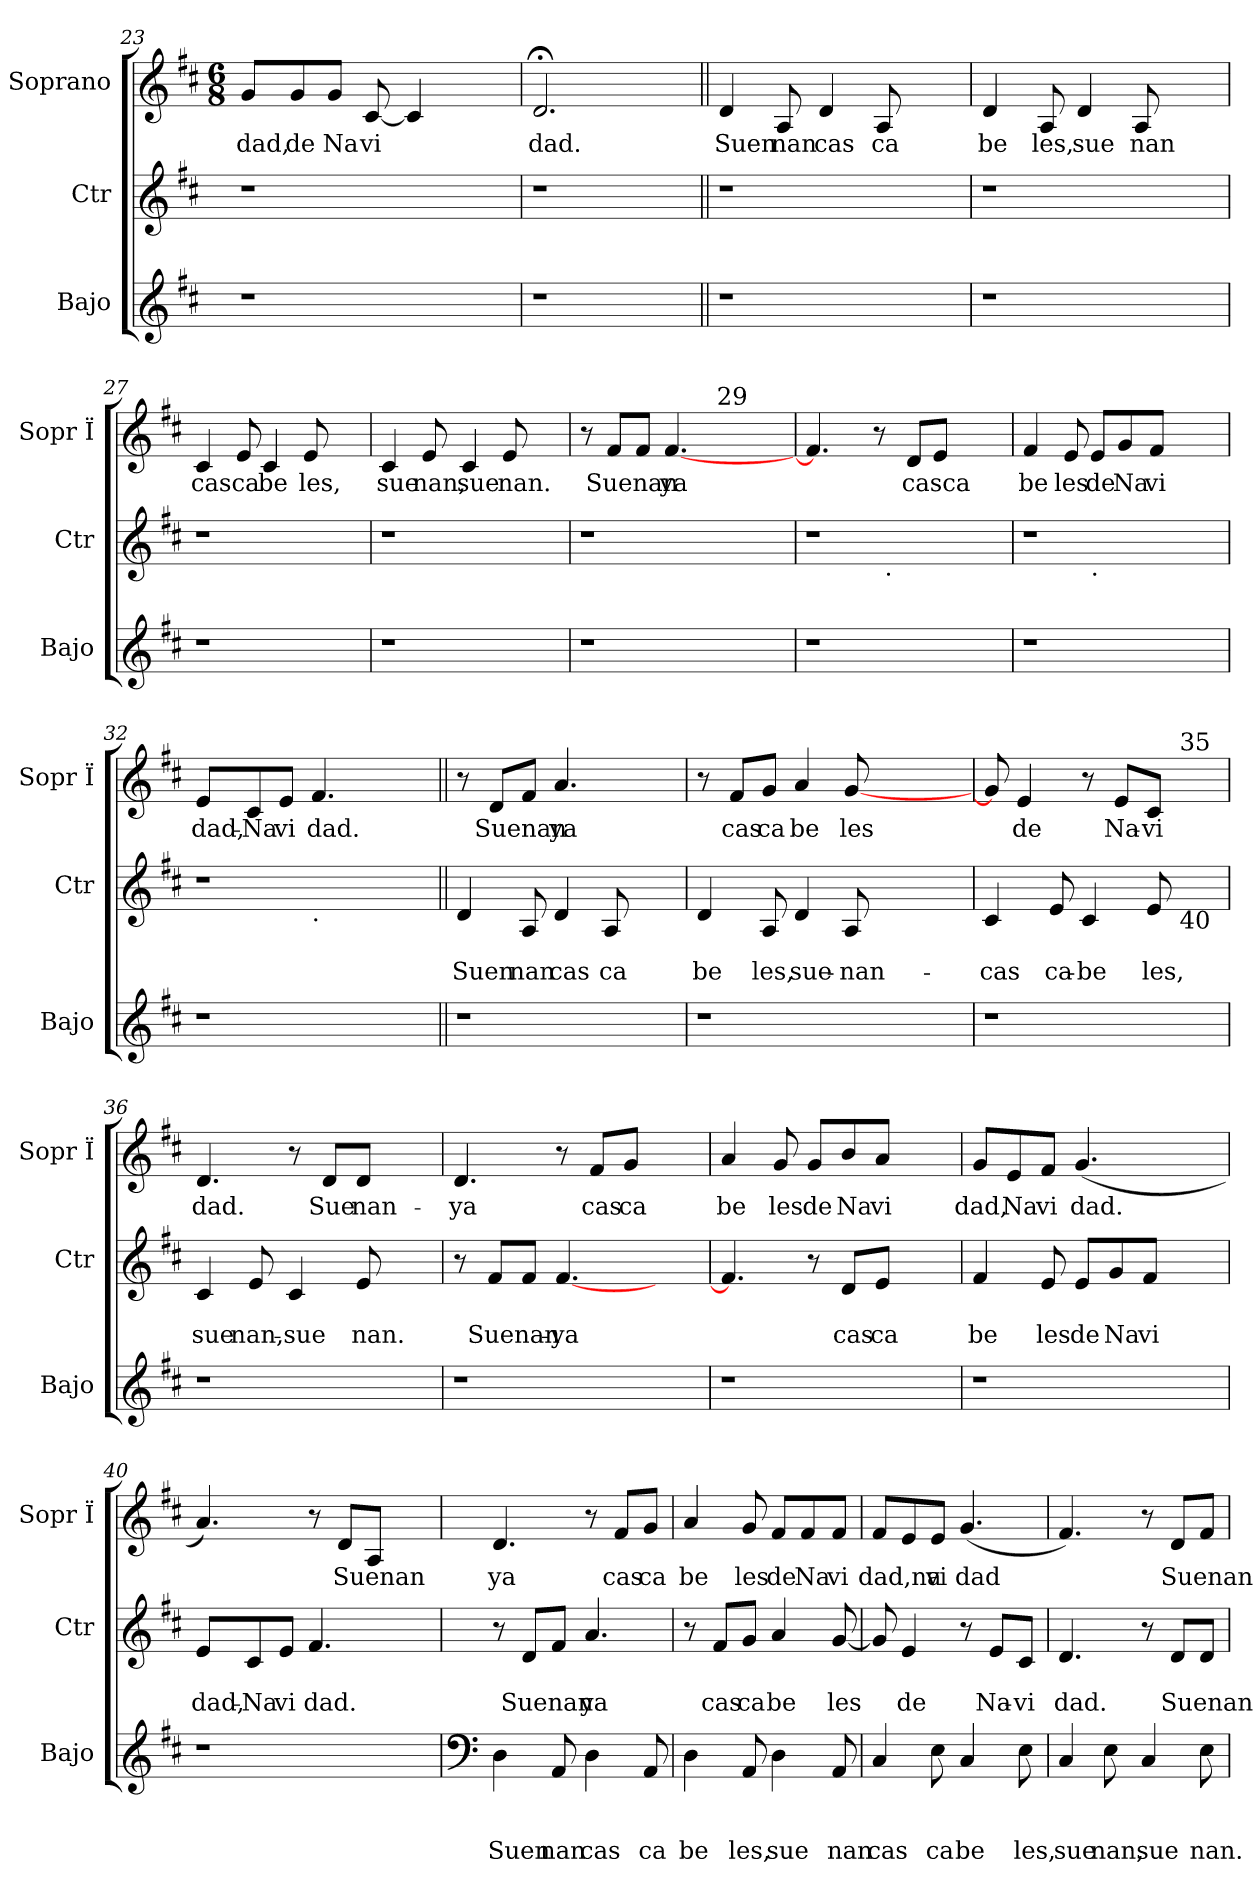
**kern	**text	**text	**text	**kern	**text	**text	**kern	**text
*part3	*part3	*part3	*part3	*part2	*part2	*part2	*part1	*part1
*staff3	*staff3	*staff3	*staff3	*staff2	*staff2	*staff2	*staff1	*staff1
*I"Bajo	*	*	*	*I"Ctr	*	*	*I"Soprano	*
*I'Bajo	*	*	*	*I'Ctr	*	*	*I'Sopr Ï	*
*clefG2	*	*	*	*clefG2	*	*	*clefG2	*
*k[f#c#]	*	*	*	*k[f#c#]	*	*	*k[f#c#]	*
*D:	*	*	*	*D:	*	*	*D:	*
*	*	*	*	*	*	*	*M6/8	*
=23	=23	=23	=23	=23	=23	=23	=23	=23
!	!	!	!	!	!	!	!	!LO:LY:b
1r	.	.	.	1r	.	.	8g/L	dad,
!	!	!	!	!	!	!	!	!LO:LY:b
.	.	.	.	.	.	.	8g/	de
!	!	!	!	!	!	!	!	!LO:LY:b
.	.	.	.	.	.	.	8g/J	Na
!	!	!	!	!	!	!	!	!LO:LY:b
.	.	.	.	.	.	.	[<8c#/	vi
.	.	.	.	.	.	.	4c#/]	.
.	.	.	.	.	.	.	4ryy	.
!!LO:LB:g=z
=24	=24	=24	=24	=24	=24	=24	=24	=24
!	!	!	!	!	!	!	!	!LO:LY:b
1r	.	.	.	1r	.	.	2.d;/	dad.
.	.	.	.	.	.	.	4ryy	.
=25||	=25||	=25||	=25||	=25||	=25||	=25||	=25||	=25||
!	!	!	!	!	!	!	!	!LO:LY:b
1r	.	.	.	1r	.	.	4d/	Suen
!	!	!	!	!	!	!	!	!LO:LY:b
.	.	.	.	.	.	.	8A/	nan
!	!	!	!	!	!	!	!	!LO:LY:b
.	.	.	.	.	.	.	4d/	cas
!	!	!	!	!	!	!	!	!LO:LY:b
.	.	.	.	.	.	.	8A/	ca
.	.	.	.	.	.	.	4ryy	.
=26	=26	=26	=26	=26	=26	=26	=26	=26
!	!	!	!	!	!	!	!	!LO:LY:b
1r	.	.	.	1r	.	.	4d/	be
!	!	!	!	!	!	!	!	!LO:LY:b
.	.	.	.	.	.	.	8A/	les,
!	!	!	!	!	!	!	!	!LO:LY:b
.	.	.	.	.	.	.	4d/	sue
!	!	!	!	!	!	!	!	!LO:LY:b
.	.	.	.	.	.	.	8A/	nan
.	.	.	.	.	.	.	4ryy	.
=27	=27	=27	=27	=27	=27	=27	=27	=27
!	!	!	!	!	!	!	!	!LO:LY:b
1r	.	.	.	1r	.	.	4c#/	cas
!	!	!	!	!	!	!	!	!LO:LY:b
.	.	.	.	.	.	.	8e/	ca
!	!	!	!	!	!	!	!	!LO:LY:b
.	.	.	.	.	.	.	4c#/	be
!	!	!	!	!	!	!	!	!LO:LY:b
.	.	.	.	.	.	.	8e/	les,
.	.	.	.	.	.	.	4ryy	.
=28	=28	=28	=28	=28	=28	=28	=28	=28
!	!	!	!	!	!	!	!	!LO:LY:b
1r	.	.	.	1r	.	.	4c#/	sue
!	!	!	!	!	!	!	!	!LO:LY:b
.	.	.	.	.	.	.	8e/	nan,
!	!	!	!	!	!	!	!	!LO:LY:b
.	.	.	.	.	.	.	4c#/	sue
!	!	!	!	!	!	!	!	!LO:LY:b
.	.	.	.	.	.	.	8e/	nan.
.	.	.	.	.	.	.	4ryy	.
=29	=29	=29	=29	=29	=29	=29	=29	=29
1r	.	.	.	1r	.	.	8r	.
!	!	!	!	!	!	!	!	!LO:LY:b
.	.	.	.	.	.	.	8f#/L	Suenan
.	.	.	.	.	.	.	8f#/J	.
!	!	!	!	!	!	!	!	!LO:LY:b
.	.	.	.	.	.	.	[<4.f#/	ya
!	!	!	!	!	!	!	!LO:TX:a:t=29	!
.	.	.	.	.	.	.	4ryy	.
!!LO:LB:g=z
=30	=30	=30	=30	=30	=30	=30	=30	=30
*	*	*	*	*^	*	*	*	*
1r	.	.	.	1r	4ryy	.	.	4.f#/]	.
.	.	.	.	.	8ryy	.	.	.	.
.	.	.	.	.	32ryy	.	.	8r	.
!	!	!	!	!	!LO:TX:b:t=·	!	!	!	!
.	.	.	.	.	2ryy	.	.	.	.
!	!	!	!	!	!	!	!	!	!LO:LY:b
.	.	.	.	.	.	.	.	8d/L	casca
.	.	.	.	.	.	.	.	8e/J	.
.	.	.	.	.	.	.	.	4ryy	.
.	.	.	.	.	16.ryy	.	.	.	.
=31	=31	=31	=31	=31	=31	=31	=31	=31	=31
!	!	!	!	!	!	!	!	!	!LO:LY:b
1r	.	.	.	1r	4.ryy	.	.	4f#/	be
!	!	!	!	!	!	!	!	!	!LO:LY:b
.	.	.	.	.	.	.	.	8e/	les
!	!	!	!	!	!LO:TX:b:t=·	!	!	!	!
!	!	!	!	!	!	!	!	!	!LO:LY:b
.	.	.	.	.	2ryy	.	.	8e/L	de
!	!	!	!	!	!	!	!	!	!LO:LY:b
.	.	.	.	.	.	.	.	8g/	Na
!	!	!	!	!	!	!	!	!	!LO:LY:b
.	.	.	.	.	.	.	.	8f#/J	vi
.	.	.	.	.	.	.	.	4ryy	.
.	.	.	.	.	8ryy	.	.	.	.
=32	=32	=32	=32	=32	=32	=32	=32	=32	=32
!	!	!	!	!	!	!	!	!	!LO:LY:b
1r	.	.	.	1r	4.ryy	.	.	8e/L	dad,-
!	!	!	!	!	!	!	!	!	!LO:LY:b
.	.	.	.	.	.	.	.	8c#/	-Na
!	!	!	!	!	!	!	!	!	!LO:LY:b
.	.	.	.	.	.	.	.	8e/J	vi
!	!	!	!	!	!LO:TX:b:t=·	!	!	!	!
!	!	!	!	!	!	!	!	!	!LO:LY:b
.	.	.	.	.	2ryy	.	.	4.f#/	dad.
.	.	.	.	.	.	.	.	4ryy	.
.	.	.	.	.	8ryy	.	.	.	.
=33||	=33||	=33||	=33||	=33||	=33||	=33||	=33||	=33||	=33||
!	!	!	!	!	!	!	!LO:LY:b	!	!
*	*	*	*	*v	*v	*	*	*	*
1r	.	.	.	4d/	.	Suen	8r	.
!	!	!	!	!	!	!	!	!LO:LY:b
.	.	.	.	.	.	.	8d/L	Suenan
!	!	!	!	!	!	!LO:LY:b	!	!
.	.	.	.	8A/	.	nan	8f#/J	.
!	!	!	!	!	!	!LO:LY:b	!	!LO:LY:b
.	.	.	.	4d/	.	cas	4.a/	ya
!	!	!	!	!	!	!LO:LY:b	!	!
.	.	.	.	8A/	.	ca	.	.
.	.	.	.	4ryy	.	.	4ryy	.
=34	=34	=34	=34	=34	=34	=34	=34	=34
!	!	!	!	!	!	!LO:LY:b	!	!
1r	.	.	.	4d/	.	be	8r	.
!	!	!	!	!	!	!	!	!LO:LY:b
.	.	.	.	.	.	.	8f#/L	cas
!	!	!	!	!	!	!LO:LY:b	!	!LO:LY:b
.	.	.	.	8A/	.	les,	8g/J	ca
!	!	!	!	!	!	!LO:LY:b	!	!LO:LY:b
.	.	.	.	4d/	.	sue-	4a/	be
!	!	!	!	!	!	!LO:LY:b	!	!LO:LY:b
.	.	.	.	8A/	.	-nan-	[<8g/	les
.	.	.	.	4ryy	.	.	4ryy	.
=35	=35	=35	=35	=35	=35	=35	=35	=35
!	!	!	!	!	!	!LO:LY:b	!	!
1r	.	.	.	4c#/	.	-cas	8g/]	.
!	!	!	!	!	!	!	!	!LO:LY:b
.	.	.	.	.	.	.	4e/	de
!	!	!	!	!	!	!LO:LY:b	!	!
.	.	.	.	8e/	.	ca-	.	.
!	!	!	!	!	!	!LO:LY:b	!	!
.	.	.	.	4c#/	.	-be	8r	.
!	!	!	!	!	!	!	!	!LO:LY:b
.	.	.	.	.	.	.	8e/L	Na-
!	!	!	!	!	!	!LO:LY:b	!	!LO:LY:b
.	.	.	.	8e/	.	les,	8c#/J	-vi
!	!	!	!	!	!	!	!LO:TX:a:t=35	!
!	!	!	!	!LO:TX:b:t=40	!	!	!	!
.	.	.	.	4ryy	.	.	4ryy	.
!!LO:LB:g=z
=36	=36	=36	=36	=36	=36	=36	=36	=36
!	!	!	!	!	!	!LO:LY:b	!	!LO:LY:b
1r	.	.	.	4c#/	.	sue	4.d/	dad.
!	!	!	!	!	!	!LO:LY:b	!	!
.	.	.	.	8e/	.	nan,-	.	.
!	!	!	!	!	!	!LO:LY:b	!	!
.	.	.	.	4c#/	.	-sue	8r	.
!	!	!	!	!	!	!	!	!LO:LY:b
.	.	.	.	.	.	.	8d/L	Sue
!	!	!	!	!	!	!LO:LY:b	!	!LO:LY:b
.	.	.	.	8e/	.	nan.	8d/J	nan-
.	.	.	.	4ryy	.	.	4ryy	.
=37	=37	=37	=37	=37	=37	=37	=37	=37
!	!	!	!	!	!	!	!	!LO:LY:b
1r	.	.	.	8r	.	.	4.d/	-ya
!	!	!	!	!	!	!LO:LY:b	!	!
.	.	.	.	8f#/L	.	Suenan-	.	.
.	.	.	.	8f#/J	.	.	.	.
!	!	!	!	!	!	!LO:LY:b	!	!
.	.	.	.	[<4.f#/	.	-ya	8r	.
!	!	!	!	!	!	!	!	!LO:LY:b
.	.	.	.	.	.	.	8f#/L	cas
!	!	!	!	!	!	!	!	!LO:LY:b
.	.	.	.	.	.	.	8g/J	ca
.	.	.	.	4ryy	.	.	4ryy	.
=38	=38	=38	=38	=38	=38	=38	=38	=38
!	!	!	!	!	!	!	!	!LO:LY:b
1r	.	.	.	4.f#/]	.	.	4a/	be
!	!	!	!	!	!	!	!	!LO:LY:b
.	.	.	.	.	.	.	8g/	les
!	!	!	!	!	!	!	!	!LO:LY:b
.	.	.	.	8r	.	.	8g/L	de
!	!	!	!	!	!	!LO:LY:b	!	!LO:LY:b
.	.	.	.	8d/L	.	cas	8b/	Na
!	!	!	!	!	!	!LO:LY:b	!	!LO:LY:b
.	.	.	.	8e/J	.	ca	8a/J	vi
.	.	.	.	4ryy	.	.	4ryy	.
=39	=39	=39	=39	=39	=39	=39	=39	=39
!	!	!	!	!	!	!LO:LY:b	!	!LO:LY:b
1r	.	.	.	4f#/	.	be	8g/L	dad,
!	!	!	!	!	!	!	!	!LO:LY:b
.	.	.	.	.	.	.	8e/	Na
!	!	!	!	!	!	!LO:LY:b	!	!LO:LY:b
.	.	.	.	8e/	.	les	8f#/J	vi
!	!	!	!	!	!	!LO:LY:b	!	!LO:LY:b
.	.	.	.	8e/L	.	de	(<4.g/	dad.
!	!	!	!	!	!	!LO:LY:b	!	!
.	.	.	.	8g/	.	Na	.	.
!	!	!	!	!	!	!LO:LY:b	!	!
.	.	.	.	8f#/J	.	vi	.	.
.	.	.	.	4ryy	.	.	4ryy	.
=40	=40	=40	=40	=40	=40	=40	=40	=40
!	!	!	!	!	!	!LO:LY:b	!	!
1r	.	.	.	8e/L	.	dad,-	4.a/)	.
!	!	!	!	!	!	!LO:LY:b	!	!
.	.	.	.	8c#/	.	-Na	.	.
!	!	!	!	!	!	!LO:LY:b	!	!
.	.	.	.	8e/J	.	vi	.	.
!	!	!	!	!	!	!LO:LY:b	!	!
.	.	.	.	4.f#/	.	dad.	8r	.
!	!	!	!	!	!	!	!	!LO:LY:b
.	.	.	.	.	.	.	8d/L	Suenan
.	.	.	.	.	.	.	8A/J	.
.	.	.	.	4ryy	.	.	4ryy	.
!!LO:LB:g=z
=41	=41	=41	=41	=41	=41	=41	=41	=41
*clefF4	*	*	*	*	*	*	*	*
!	!	!	!LO:LY:b	!	!	!	!	!LO:LY:b
4D\	.	.	Suen	8r	.	.	4.d/	ya
!	!	!	!	!	!	!LO:LY:b	!	!
.	.	.	.	8d/L	.	Suenan	.	.
!	!	!	!LO:LY:b	!	!	!	!	!
8AA/	.	.	nan	8f#/J	.	.	.	.
!	!	!	!LO:LY:b	!	!	!LO:LY:b	!	!
4D\	.	.	cas	4.a/	.	ya	8r	.
!	!	!	!	!	!	!	!	!LO:LY:b
.	.	.	.	.	.	.	8f#/L	cas
!	!	!	!LO:LY:b	!	!	!	!	!LO:LY:b
8AA/	.	.	ca	.	.	.	8g/J	ca
=42	=42	=42	=42	=42	=42	=42	=42	=42
!	!	!	!LO:LY:b	!	!	!	!	!LO:LY:b
4D\	.	.	be	8r	.	.	4a/	be
!	!	!	!	!	!	!LO:LY:b	!	!
.	.	.	.	8f#/L	.	cas	.	.
!	!	!	!LO:LY:b	!	!	!LO:LY:b	!	!LO:LY:b
8AA/	.	.	les,	8g/J	.	ca	8g/	les
!	!	!	!LO:LY:b	!	!	!LO:LY:b	!	!LO:LY:b
4D\	.	.	sue	4a/	.	be	8f#/L	de
!	!	!	!	!	!	!	!	!LO:LY:b
.	.	.	.	.	.	.	8f#/	Na
!	!	!	!LO:LY:b	!	!	!LO:LY:b	!	!LO:LY:b
8AA/	.	.	nan	[<8g/	.	les	8f#/J	vi
=43	=43	=43	=43	=43	=43	=43	=43	=43
!	!	!	!LO:LY:b	!	!	!	!	!LO:LY:b
4C#/	.	.	cas	8g/]	.	.	8f#/L	dad,na
!	!	!	!	!	!	!LO:LY:b	!	!
.	.	.	.	4e/	.	de	8e/	.
!	!	!	!LO:LY:b	!	!	!	!	!LO:LY:b
8E\	.	.	ca	.	.	.	8e/J	vi
!	!	!	!LO:LY:b	!	!	!	!	!LO:LY:b
4C#/	.	.	be	8r	.	.	(<4.g/	dad
!	!	!	!	!	!	!LO:LY:b	!	!
.	.	.	.	8e/L	.	Na-	.	.
!	!	!	!LO:LY:b	!	!	!LO:LY:b	!	!
8E\	.	.	les,	8c#/J	.	-vi	.	.
=44	=44	=44	=44	=44	=44	=44	=44	=44
!	!	!	!LO:LY:b	!	!	!LO:LY:b	!	!
4C#/	.	.	sue	4.d/	.	dad.	4.f#/)	.
!	!	!	!LO:LY:b	!	!	!	!	!
8E\	.	.	nan,	.	.	.	.	.
!	!	!	!LO:LY:b	!	!	!	!	!
4C#/	.	.	sue	8r	.	.	8r	.
!	!	!	!	!	!	!LO:LY:b	!	!LO:LY:b
.	.	.	.	8d/L	.	Suenan-	8d/L	Suenan
!	!	!	!LO:LY:b	!	!	!	!	!
8E\	.	.	nan.	8d/J	.	.	8f#/J	.
=	=	=	=	=	=	=	=	=
*-	*-	*-	*-	*-	*-	*-	*-	*-
